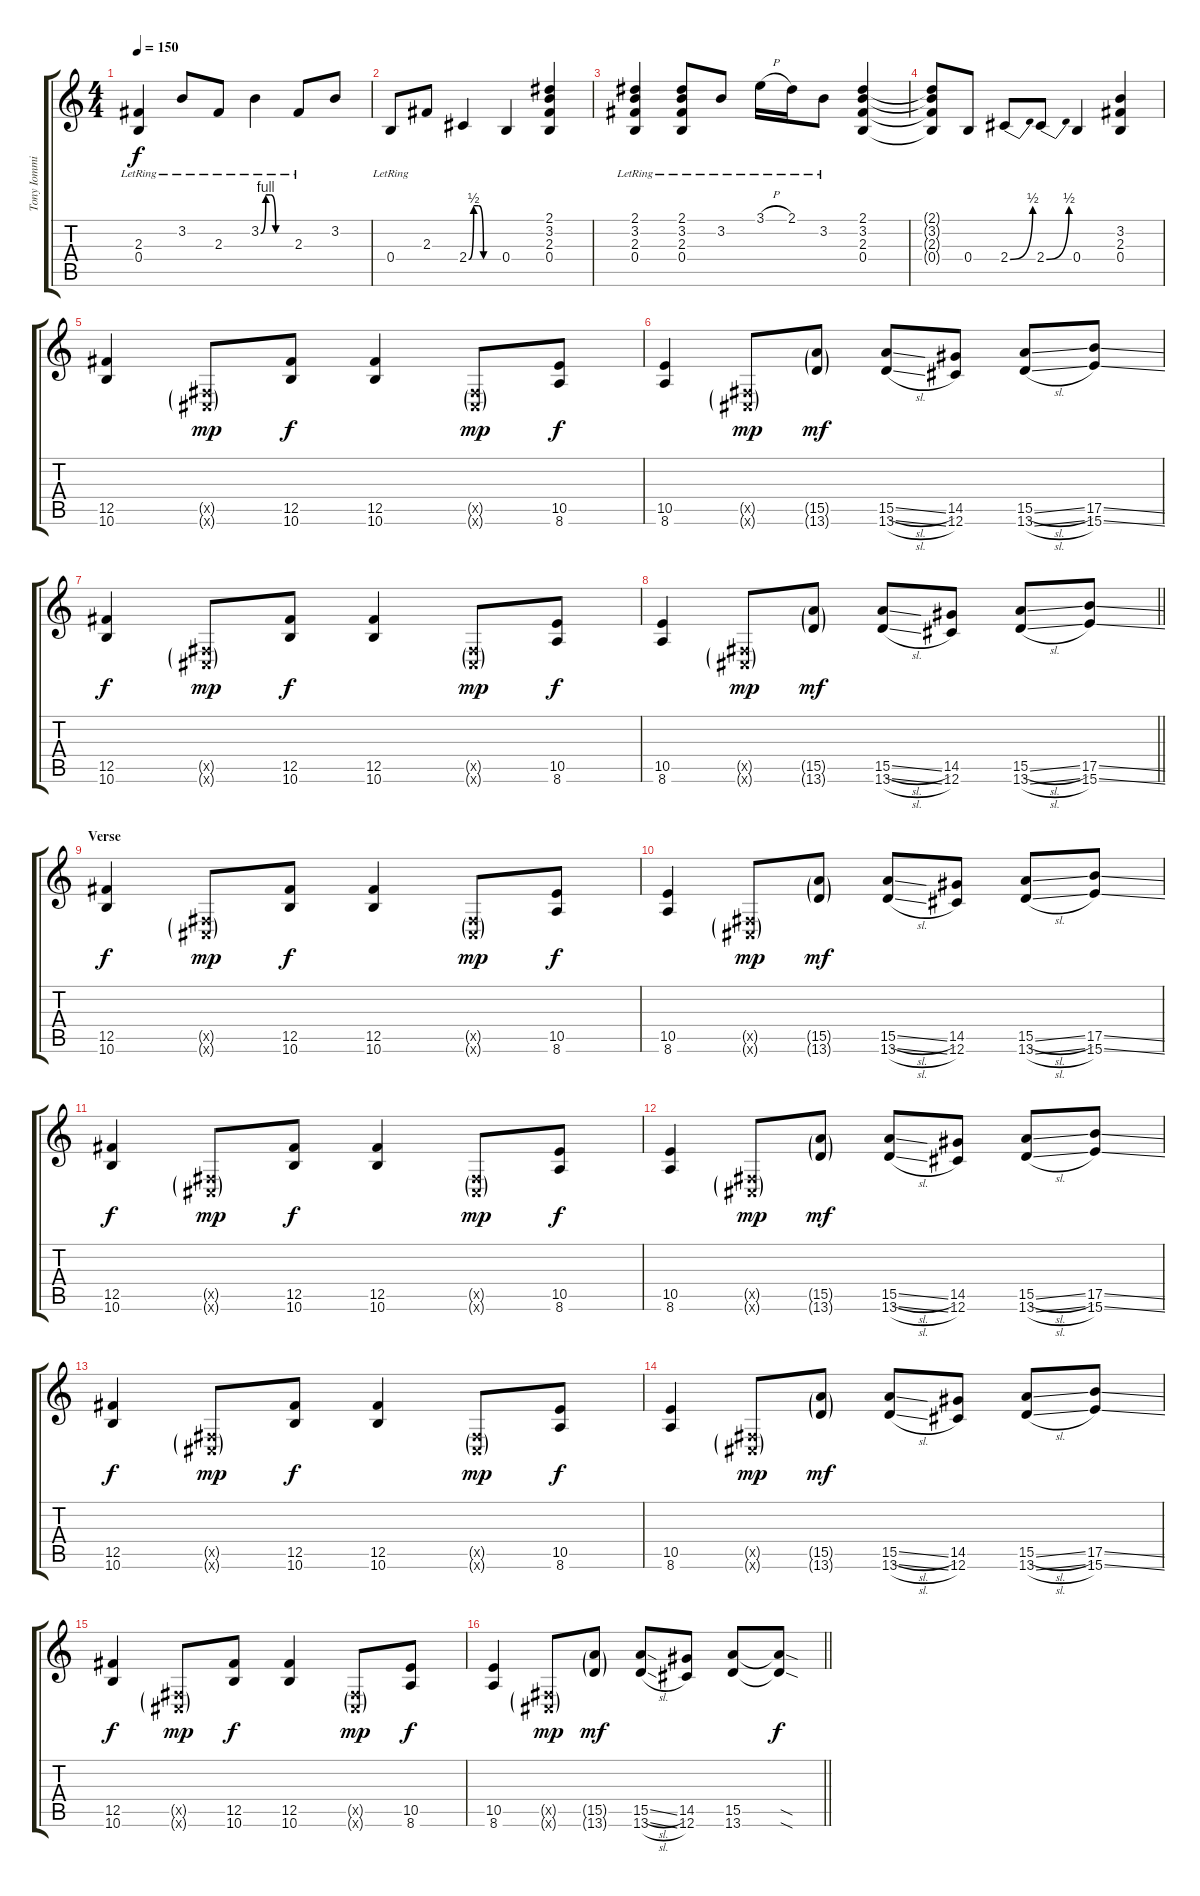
\track ("Tony Iommi" "Tony Iommi") {instrument distortionguitar}
\staff {score tabs}
\tuning (Db4 Ab3 E3 B2 Gb2 Db2) {hide}
\ts (4 4)
\tempo 150
\clef g2
\ks c
(2.3{lr} 0.4{lr}).4{dy f} 3.2{lr}.8 2.3{lr}.8 3.2{be (custom 0 0 10 4 20 4 30 0 60 0) lr}.4 2.3{lr}.8 3.2.8 |
0.4{lr}.8 2.3.8 2.4{be (custom 0 0 10 2 20 2 30 0 60 0)}.4 0.4.4 (2.1 3.2 2.3 0.4).4 |
(2.1{lr} 3.2{lr} 2.3{lr} 0.4{lr}).4 (2.1{lr} 3.2{lr} 2.3{lr} 0.4{lr}).8 3.2{lr}.8 3.1{h lr}.16 2.1{lr}.16 3.2{lr}.8 (2.1 3.2 2.3 0.4).4 |
(2.1{t} 3.2{t} 2.3{t} 0.4{t}).8 0.4.8 2.4{be (bend 0 0 60 2)}.8 2.4{be (bend 0 0 60 2)}.8 0.4.4 (3.2 2.3 0.4).4 |
(12.5 10.6).4 (0.5{g x} 0.6{g x}).8{dy mp} (12.5 10.6).8{dy f} (12.5 10.6).4 (0.5{g x} 0.6{g x}).8{dy mp} (10.5 8.6).8{dy f} |
(10.5 8.6).4 (0.5{g x} 0.6{g x}).8{dy mp} (15.5{g} 13.6{g}).8{dy mf} (15.5{sl} 13.6{sl}).8 (14.5 12.6).8 (15.5{sl} 13.6{sl}).8 (17.5{ss} 15.6{ss}).8 |
(12.5 10.6).4{dy f} (0.5{g x} 0.6{g x}).8{dy mp} (12.5 10.6).8{dy f} (12.5 10.6).4 (0.5{g x} 0.6{g x}).8{dy mp} (10.5 8.6).8{dy f} |
\barLineRight lightlight
(10.5 8.6).4 (0.5{g x} 0.6{g x}).8{dy mp} (15.5{g} 13.6{g}).8{dy mf} (15.5{sl} 13.6{sl}).8 (14.5 12.6).8 (15.5{sl} 13.6{sl}).8 (17.5{ss} 15.6{ss}).8 |
\section ("" "Verse")
(12.5 10.6).4{dy f} (0.5{g x} 0.6{g x}).8{dy mp} (12.5 10.6).8{dy f} (12.5 10.6).4 (0.5{g x} 0.6{g x}).8{dy mp} (10.5 8.6).8{dy f} |
(10.5 8.6).4 (0.5{g x} 0.6{g x}).8{dy mp} (15.5{g} 13.6{g}).8{dy mf} (15.5{sl} 13.6{sl}).8 (14.5 12.6).8 (15.5{sl} 13.6{sl}).8 (17.5{ss} 15.6{ss}).8 |
(12.5 10.6).4{dy f} (0.5{g x} 0.6{g x}).8{dy mp} (12.5 10.6).8{dy f} (12.5 10.6).4 (0.5{g x} 0.6{g x}).8{dy mp} (10.5 8.6).8{dy f} |
(10.5 8.6).4 (0.5{g x} 0.6{g x}).8{dy mp} (15.5{g} 13.6{g}).8{dy mf} (15.5{sl} 13.6{sl}).8 (14.5 12.6).8 (15.5{sl} 13.6{sl}).8 (17.5{ss} 15.6{ss}).8 |
(12.5 10.6).4{dy f} (0.5{g x} 0.6{g x}).8{dy mp} (12.5 10.6).8{dy f} (12.5 10.6).4 (0.5{g x} 0.6{g x}).8{dy mp} (10.5 8.6).8{dy f} |
(10.5 8.6).4 (0.5{g x} 0.6{g x}).8{dy mp} (15.5{g} 13.6{g}).8{dy mf} (15.5{sl} 13.6{sl}).8 (14.5 12.6).8 (15.5{sl} 13.6{sl}).8 (17.5{ss} 15.6{ss}).8 |
(12.5 10.6).4{dy f} (0.5{g x} 0.6{g x}).8{dy mp} (12.5 10.6).8{dy f} (12.5 10.6).4 (0.5{g x} 0.6{g x}).8{dy mp} (10.5 8.6).8{dy f} |
\barLineRight lightlight
(10.5 8.6).4 (0.5{g x} 0.6{g x}).8{dy mp} (15.5{g} 13.6{g}).8{dy mf} (15.5{sl} 13.6{sl}).8 (14.5 12.6).8 (15.5 13.6).8 (15.5{sod t} 13.6{sod t}).8{dy f}
